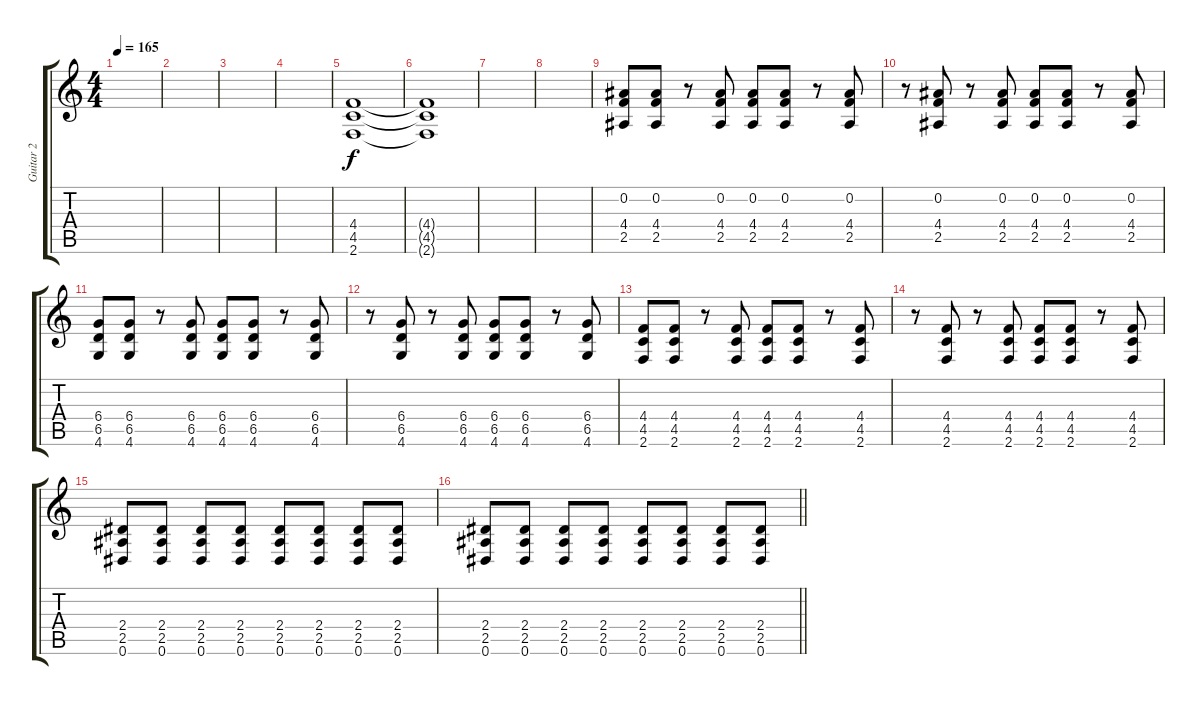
\track ("Guitar 2" "Guitar 2") {instrument overdrivenguitar}
\staff {score tabs}
\tuning (Eb4 Bb3 Gb3 Db3 Ab2 Eb2) {hide}
\ts (4 4)
\tempo 165
\clef g2
\ks c
|
|
|
|
(4.4 4.5 2.6).1 |
(4.4{t} 4.5{t} 2.6{t}).1 |
|
|
(0.2 4.4 2.5).8 (0.2 4.4 2.5).8 r.8 (0.2 4.4 2.5).8 (0.2 4.4 2.5).8 (0.2 4.4 2.5).8 r.8 (0.2 4.4 2.5).8 |
r.8 (0.2 4.4 2.5).8 r.8 (0.2 4.4 2.5).8 (0.2 4.4 2.5).8 (0.2 4.4 2.5).8 r.8 (0.2 4.4 2.5).8 |
(6.4 6.5 4.6).8 (6.4 6.5 4.6).8 r.8 (6.4 6.5 4.6).8 (6.4 6.5 4.6).8 (6.4 6.5 4.6).8 r.8 (6.4 6.5 4.6).8 |
r.8 (6.4 6.5 4.6).8 r.8 (6.4 6.5 4.6).8 (6.4 6.5 4.6).8 (6.4 6.5 4.6).8 r.8 (6.4 6.5 4.6).8 |
(4.4 4.5 2.6).8 (4.4 4.5 2.6).8 r.8 (4.4 4.5 2.6).8 (4.4 4.5 2.6).8 (4.4 4.5 2.6).8 r.8 (4.4 4.5 2.6).8 |
r.8 (4.4 4.5 2.6).8 r.8 (4.4 4.5 2.6).8 (4.4 4.5 2.6).8 (4.4 4.5 2.6).8 r.8 (4.4 4.5 2.6).8 |
(2.4 2.5 0.6).8 (2.4 2.5 0.6).8 (2.4 2.5 0.6).8 (2.4 2.5 0.6).8 (2.4 2.5 0.6).8 (2.4 2.5 0.6).8 (2.4 2.5 0.6).8 (2.4 2.5 0.6).8 |
\barLineRight lightlight
(2.4 2.5 0.6).8 (2.4 2.5 0.6).8 (2.4 2.5 0.6).8 (2.4 2.5 0.6).8 (2.4 2.5 0.6).8 (2.4 2.5 0.6).8 (2.4 2.5 0.6).8 (2.4 2.5 0.6).8
